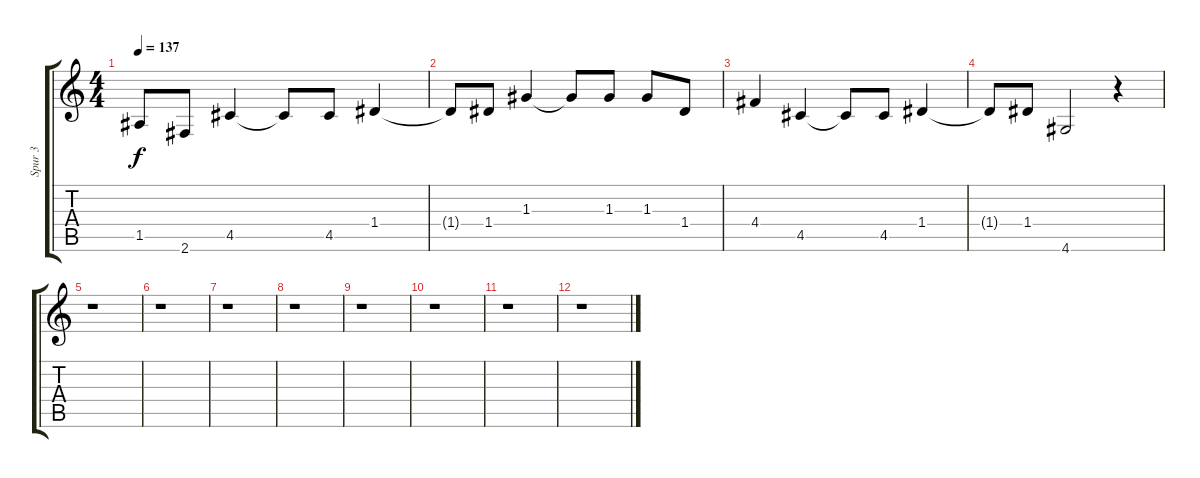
\track ("Spur 3" "Spur 3") {instrument acousticbass}
\staff {score tabs}
\tuning (E4 B3 G3 D3 A2 E2) {hide}
\ts (4 4)
\tempo 137
\clef g2
\ks c
1.5.8{dy f} 2.6.8 4.5.4 4.5{t}.8 4.5.8 1.4.4 |
1.4{t}.8 1.4.8 1.3.4 1.3{t}.8 1.3.8 1.3.8 1.4.8 |
4.4.4 4.5.4 4.5{t}.8 4.5.8 1.4.4 |
1.4{t}.8 1.4.8 4.6.2 r.4 |
r.1 |
r.1 |
r.1 |
r.1 |
r.1 |
r.1 |
r.1 |
r.1
